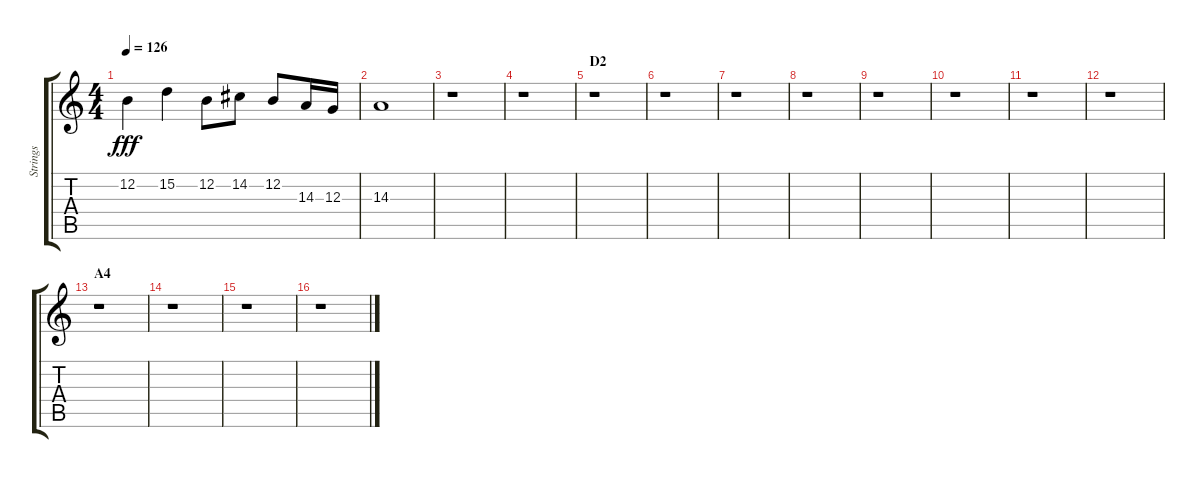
\track ("Strings" "Strings") {instrument stringensemble1}
\staff {score tabs}
\tuning (E4 B3 G3 D3 A2 E2) {hide}
\ts (4 4)
\tempo 126
\clef g2
\ks c
12.2.4{dy fff} 15.2.4 12.2.8 14.2.8 12.2.8 14.3.16 12.3.16 |
14.3.1 |
r.1 |
r.1 |
\section ("" "D2")
r.1 |
r.1 |
r.1 |
r.1 |
r.1 |
r.1 |
r.1 |
r.1 |
\section ("" "A4")
r.1 |
r.1 |
r.1 |
r.1
